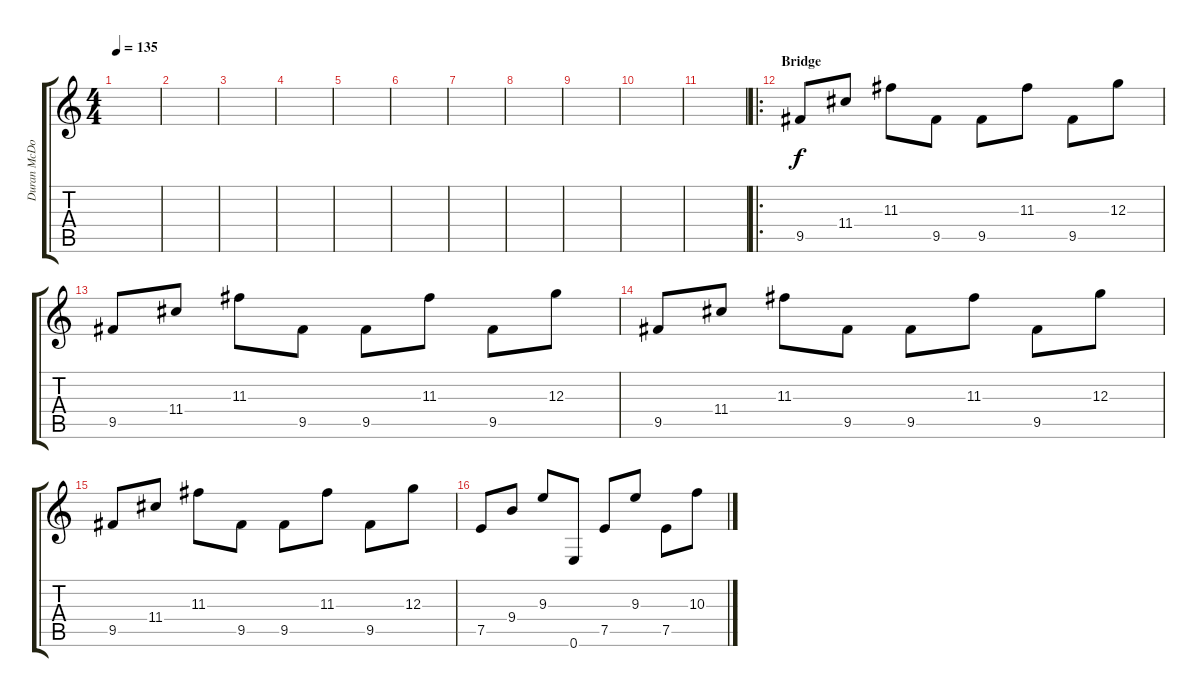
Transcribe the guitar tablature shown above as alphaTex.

\track ("Duran McDowall (Guitar)" "Duran McDo") {instrument overdrivenguitar}
\staff {score tabs}
\tuning (E4 B3 G3 D3 A2 E2) {hide}
\ts (4 4)
\tempo 135
\clef g2
\ks c
|
|
|
|
|
|
|
|
|
|
|
\ro
\section ("" "Bridge")
9.5.8 11.4.8 11.3.8 9.5.8 9.5.8 11.3.8 9.5.8 12.3.8 |
9.5.8 11.4.8 11.3.8 9.5.8 9.5.8 11.3.8 9.5.8 12.3.8 |
9.5.8 11.4.8 11.3.8 9.5.8 9.5.8 11.3.8 9.5.8 12.3.8 |
9.5.8 11.4.8 11.3.8 9.5.8 9.5.8 11.3.8 9.5.8 12.3.8 |
7.5.8 9.4.8 9.3.8 0.6.8 7.5.8 9.3.8 7.5.8 10.3.8
